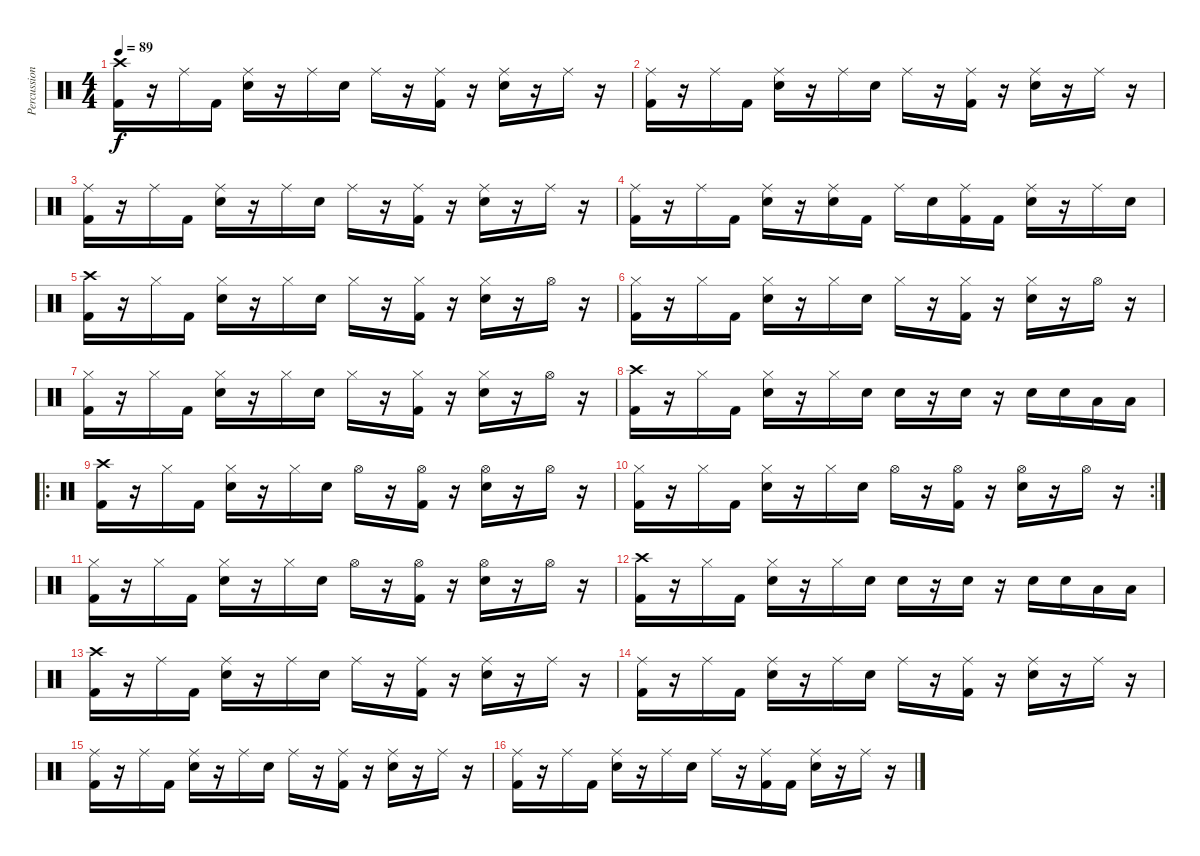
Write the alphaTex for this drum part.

\track ("Percussion" "Percussion") {instrument percussion}
\staff {score}
\articulation defaults
\ts (4 4)
\tempo 89
\clef neutral
\ks c
("Crash high (hit)" "Kick (hit) 2").16{dy f} r.16 "Ride (middle)".16 "Kick (hit) 2".16 ("Ride (middle)" "Electric Snare (hit)").16 r.16 "Ride (middle)".16 "Electric Snare (hit)".16 "Ride (middle)".16 r.16 ("Ride (middle)" "Kick (hit) 2").16 r.16 ("Ride (middle)" "Electric Snare (hit)").16 r.16 "Ride (middle)".16 r.16 |
("Ride (middle)" "Kick (hit) 2").16 r.16 "Ride (middle)".16 "Kick (hit) 2".16 ("Ride (middle)" "Electric Snare (hit)").16 r.16 "Ride (middle)".16 "Electric Snare (hit)".16 "Ride (middle)".16 r.16 ("Ride (middle)" "Kick (hit) 2").16 r.16 ("Ride (middle)" "Electric Snare (hit)").16 r.16 "Ride (middle)".16 r.16 |
("Ride (middle)" "Kick (hit) 2").16 r.16 "Ride (middle)".16 "Kick (hit) 2".16 ("Ride (middle)" "Electric Snare (hit)").16 r.16 "Ride (middle)".16 "Electric Snare (hit)".16 "Ride (middle)".16 r.16 ("Ride (middle)" "Kick (hit) 2").16 r.16 ("Ride (middle)" "Electric Snare (hit)").16 r.16 "Ride (middle)".16 r.16 |
("Ride (middle)" "Kick (hit) 2").16 r.16 "Ride (middle)".16 "Kick (hit) 2".16 ("Ride (middle)" "Electric Snare (hit)").16 r.16 ("Ride (middle)" "Electric Snare (hit)").16 "Kick (hit) 2".16 "Ride (middle)".16 "Electric Snare (hit)".16 ("Ride (middle)" "Kick (hit) 2").16 "Kick (hit) 2".16 ("Ride (middle)" "Electric Snare (hit)").16 r.16 "Ride (middle)".16 "Electric Snare (hit)".16 |
("Crash high (hit)" "Kick (hit) 2").16 r.16 "Hi-Hat (closed)".16 "Kick (hit) 2".16 ("Hi-Hat (closed)" "Electric Snare (hit)").16 r.16 "Hi-Hat (closed)".16 "Electric Snare (hit)".16 "Hi-Hat (closed)".16 r.16 ("Hi-Hat (closed)" "Kick (hit) 2").16 r.16 ("Hi-Hat (closed)" "Electric Snare (hit)").16 r.16 "Hi-Hat (open)".16 r.16 |
("Hi-Hat (closed)" "Kick (hit) 2").16 r.16 "Hi-Hat (closed)".16 "Kick (hit) 2".16 ("Hi-Hat (closed)" "Electric Snare (hit)").16 r.16 "Hi-Hat (closed)".16 "Electric Snare (hit)".16 "Hi-Hat (closed)".16 r.16 ("Hi-Hat (closed)" "Kick (hit) 2").16 r.16 ("Hi-Hat (closed)" "Electric Snare (hit)").16 r.16 "Hi-Hat (open)".16 r.16 |
("Hi-Hat (closed)" "Kick (hit) 2").16 r.16 "Hi-Hat (closed)".16 "Kick (hit) 2".16 ("Hi-Hat (closed)" "Electric Snare (hit)").16 r.16 "Hi-Hat (closed)".16 "Electric Snare (hit)".16 "Hi-Hat (closed)".16 r.16 ("Hi-Hat (closed)" "Kick (hit) 2").16 r.16 ("Hi-Hat (closed)" "Electric Snare (hit)").16 r.16 "Hi-Hat (open)".16 r.16 |
("Crash high (hit)" "Kick (hit) 2").16 r.16 "Hi-Hat (closed)".16 "Kick (hit) 2".16 ("Hi-Hat (closed)" "Electric Snare (hit)").16 r.16 "Hi-Hat (closed)".16 "Electric Snare (hit)".16 "Electric Snare (hit)".16 r.16 "Electric Snare (hit)".16 r.16 "Electric Snare (hit)".16 "Electric Snare (hit)".16 "Low Tom (hit)".16 "Low Tom (hit)".16 |
\ro
("Crash high (hit)" "Kick (hit) 2").16 r.16 "Hi-Hat (closed)".16 "Kick (hit) 2".16 ("Hi-Hat (closed)" "Electric Snare (hit)").16 r.16 "Hi-Hat (closed)".16 "Electric Snare (hit)".16 "Hi-Hat (open)".16 r.16 ("Hi-Hat (open)" "Kick (hit) 2").16 r.16 ("Hi-Hat (open)" "Electric Snare (hit)").16 r.16 "Hi-Hat (open)".16 r.16 |
\rc 2
("Hi-Hat (closed)" "Kick (hit) 2").16 r.16 "Hi-Hat (closed)".16 "Kick (hit) 2".16 ("Hi-Hat (closed)" "Electric Snare (hit)").16 r.16 "Hi-Hat (closed)".16 "Electric Snare (hit)".16 "Hi-Hat (open)".16 r.16 ("Hi-Hat (open)" "Kick (hit) 2").16 r.16 ("Hi-Hat (open)" "Electric Snare (hit)").16 r.16 "Hi-Hat (open)".16 r.16 |
("Hi-Hat (closed)" "Kick (hit) 2").16 r.16 "Hi-Hat (closed)".16 "Kick (hit) 2".16 ("Hi-Hat (closed)" "Electric Snare (hit)").16 r.16 "Hi-Hat (closed)".16 "Electric Snare (hit)".16 "Hi-Hat (open)".16 r.16 ("Hi-Hat (open)" "Kick (hit) 2").16 r.16 ("Hi-Hat (open)" "Electric Snare (hit)").16 r.16 "Hi-Hat (open)".16 r.16 |
("Crash high (hit)" "Kick (hit) 2").16 r.16 "Hi-Hat (closed)".16 "Kick (hit) 2".16 ("Hi-Hat (closed)" "Electric Snare (hit)").16 r.16 "Hi-Hat (closed)".16 "Electric Snare (hit)".16 "Electric Snare (hit)".16 r.16 "Electric Snare (hit)".16 r.16 "Electric Snare (hit)".16 "Electric Snare (hit)".16 "Low Tom (hit)".16 "Low Tom (hit)".16 |
("Crash high (hit)" "Kick (hit) 2").16 r.16 "Ride (middle)".16 "Kick (hit) 2".16 ("Ride (middle)" "Electric Snare (hit)").16 r.16 "Ride (middle)".16 "Electric Snare (hit)".16 "Ride (middle)".16 r.16 ("Ride (middle)" "Kick (hit) 2").16 r.16 ("Ride (middle)" "Electric Snare (hit)").16 r.16 "Ride (middle)".16 r.16 |
("Ride (middle)" "Kick (hit) 2").16 r.16 "Ride (middle)".16 "Kick (hit) 2".16 ("Ride (middle)" "Electric Snare (hit)").16 r.16 "Ride (middle)".16 "Electric Snare (hit)".16 "Ride (middle)".16 r.16 ("Ride (middle)" "Kick (hit) 2").16 r.16 ("Ride (middle)" "Electric Snare (hit)").16 r.16 "Ride (middle)".16 r.16 |
("Ride (middle)" "Kick (hit) 2").16 r.16 "Ride (middle)".16 "Kick (hit) 2".16 ("Ride (middle)" "Electric Snare (hit)").16 r.16 "Ride (middle)".16 "Electric Snare (hit)".16 "Ride (middle)".16 r.16 ("Ride (middle)" "Kick (hit) 2").16 r.16 ("Ride (middle)" "Electric Snare (hit)").16 r.16 "Ride (middle)".16 r.16 |
("Ride (middle)" "Kick (hit) 2").16 r.16 "Ride (middle)".16 "Kick (hit) 2".16 ("Ride (middle)" "Electric Snare (hit)").16 r.16 "Ride (middle)".16 "Electric Snare (hit)".16 "Ride (middle)".16 r.16 ("Ride (middle)" "Kick (hit) 2").16 "Kick (hit) 2".16 ("Ride (middle)" "Electric Snare (hit)").16 r.16 "Ride (middle)".16 r.16
